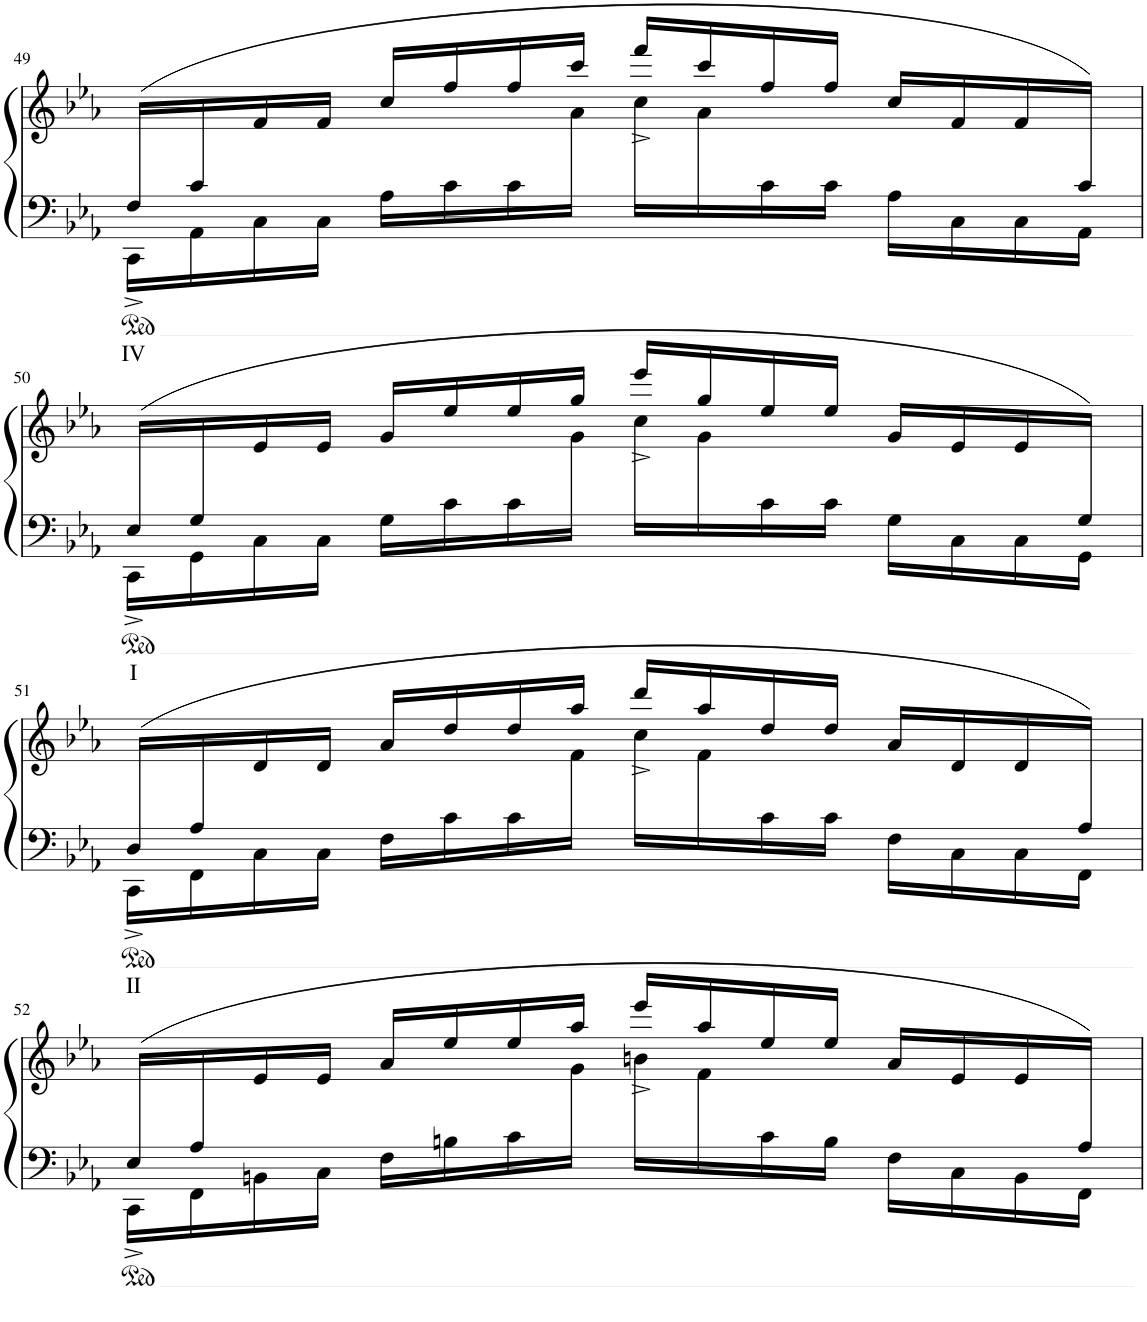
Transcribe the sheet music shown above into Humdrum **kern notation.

**kern	**text	**kern
*part1	*part1	*part1
*staff2	*staff2	*staff1
*I"Piano	*	*
*I'Pno	*	*
!!LO:PB:g=z
*clefF4	*	*clefG2
*k[b-e-a-]	*	*k[b-e-a-]
*M4/4	*	*M4/4
*met(c|)	*	*met(c|)
=49	=49	=49
*^	*	*
!	!	!LO:LY:b	!
*	*	*	*^
16F^/LL	16CC\LL	IV	8ryy	4..ryy
16c/	16AA-\	.	.	.
16ryy	16C\	.	16f/	.
.	16C\JJ	.	16f/JJ	.
.	16A-\LL	.	16cc/LL	.
.	16c\	.	16ff/	.
.	16c\	.	16ff/	.
.	8.ryy	.	16ccc/JJ	16a-\JJ
.	.	.	16fff^/LL	16cc\LL
.	.	.	16ccc/	16a-\
.	16c\	.	16ff/	4.ryy
.	16c\JJ	.	16ff/JJ	.
.	16A-\LL	.	16cc/LL	.
.	16C\	.	16f/	.
.	16C\	.	16f/	.
16c/JJ	16AA-\JJ	.	16ryy	.
!!LO:LB:g=z	!!
=50	=50	=50	=50	=50
!	!	!LO:LY:b	!	!
16E-^/LL	16CC\LL	I	8ryy	4..ryy
16G/	16GG\	.	.	.
16ryy	16C\	.	16e-/	.
.	16C\JJ	.	16e-/JJ	.
.	16G\LL	.	16g/LL	.
.	16c\	.	16ee-/	.
.	16c\	.	16ee-/	.
.	8.ryy	.	16gg/JJ	16g\JJ
.	.	.	16eee-^/LL	16cc\LL
.	.	.	16gg/	16g\
.	16c\	.	16ee-/	4.ryy
.	16c\JJ	.	16ee-/JJ	.
.	16G\LL	.	16g/LL	.
.	16C\	.	16e-/	.
.	16C\	.	16e-/	.
16G/JJ	16GG\JJ	.	16ryy	.
!!LO:LB:g=z	!!
=51	=51	=51	=51	=51
!	!	!LO:LY:b	!	!
16D^/LL	16CC\LL	II	8ryy	4..ryy
16A-/	16FF\	.	.	.
16ryy	16C\	.	16d/	.
.	16C\JJ	.	16d/JJ	.
.	16F\LL	.	16a-/LL	.
.	16c\	.	16dd/	.
.	16c\	.	16dd/	.
.	8.ryy	.	16aa-/JJ	16f\JJ
.	.	.	16ddd^/LL	16cc\LL
.	.	.	16aa-/	16f\
.	16c\	.	16dd/	4.ryy
.	16c\JJ	.	16dd/JJ	.
.	16F\LL	.	16a-/LL	.
.	16C\	.	16d/	.
.	16C\	.	16d/	.
16A-/JJ	16FF\JJ	.	16ryy	.
!!LO:LB:g=z	!!
=52	=52	=52	=52	=52
16E-^/LL	16CC\LL	.	8ryy	4..ryy
16A-/	16FF\	.	.	.
16ryy	16BBn\	.	16e-/	.
.	16C\JJ	.	16e-/JJ	.
.	16F\LL	.	16a-/LL	.
.	16Bn\	.	16ee-/	.
.	16c\	.	16ee-/	.
.	8.ryy	.	16aa-/JJ	16g\JJ
.	.	.	16eee-^/LL	16bn\LL
.	.	.	16aa-/	16f\
.	16c\	.	16ee-/	4.ryy
.	16B\JJ	.	16ee-/JJ	.
.	16F\LL	.	16a-/LL	.
.	16C\	.	16e-/	.
.	16BB\	.	16e-/	.
16A-/JJ	16FF\JJ	.	16ryy	.
*v	*v	*	*	*
*	*	*v	*v
=	=	=
*-	*-	*-
